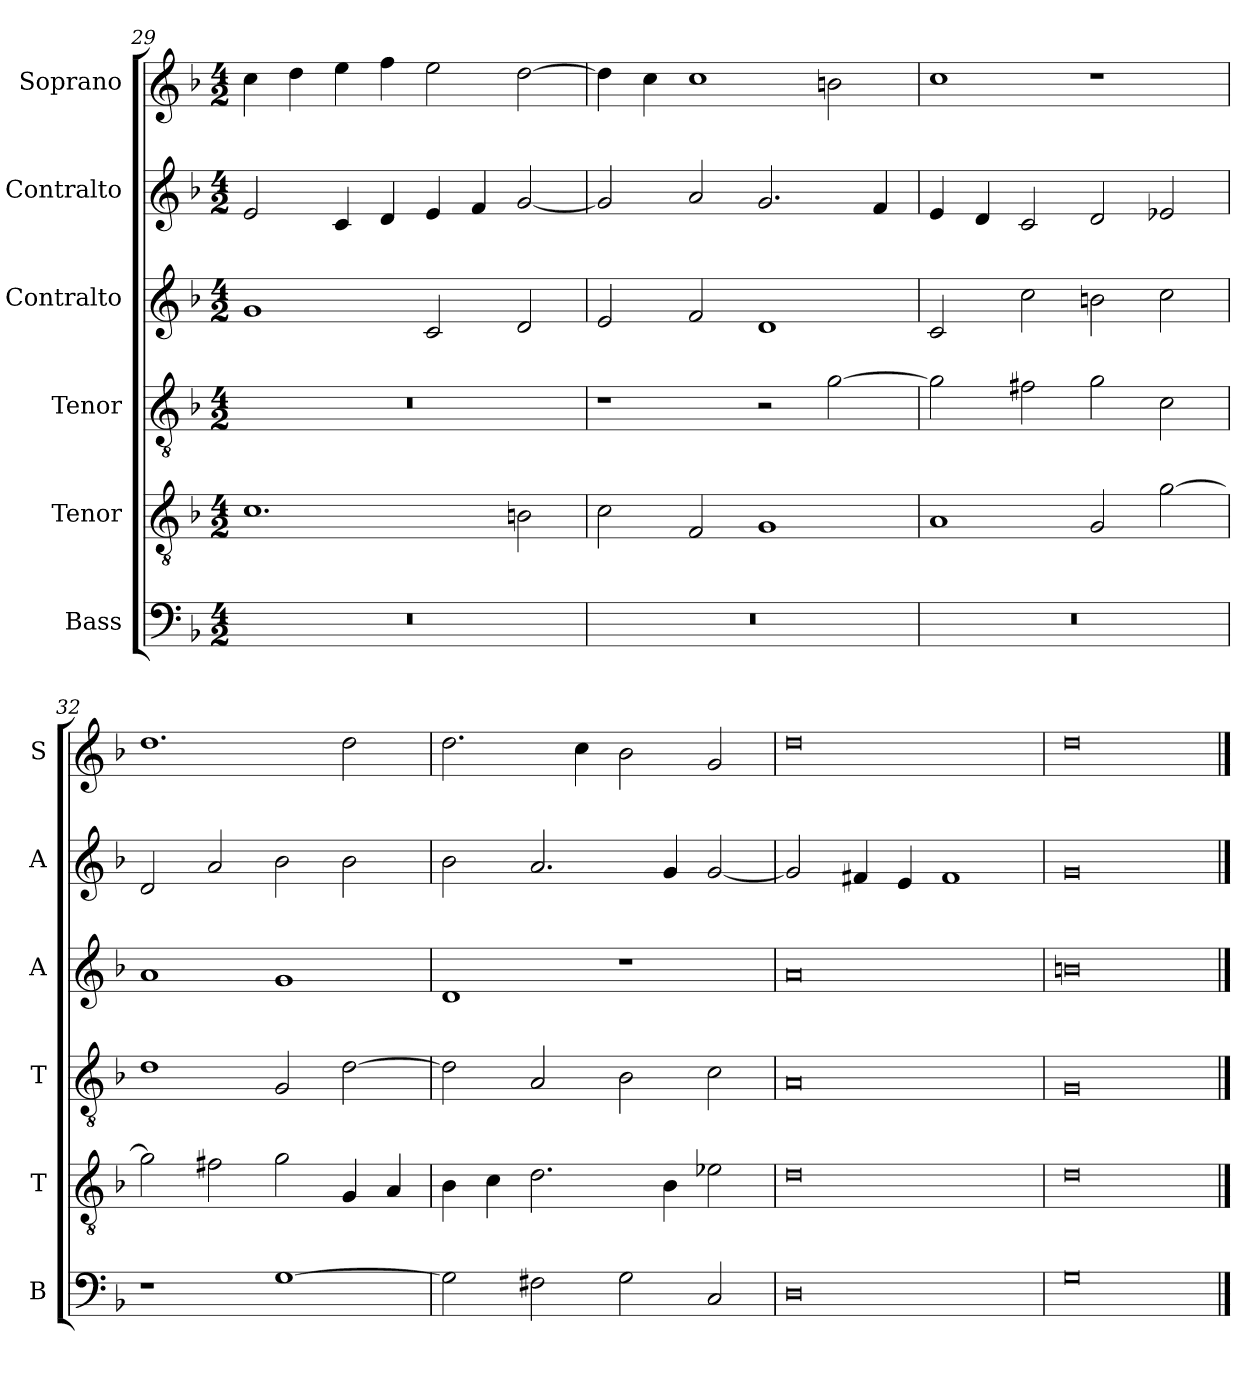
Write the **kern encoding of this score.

**kern	**kern	**kern	**kern	**kern	**kern
*part6	*part5	*part4	*part3	*part2	*part1
*staff6	*staff5	*staff4	*staff3	*staff2	*staff1
*I"Bass	*I"Tenor	*I"Tenor	*I"Contralto	*I"Contralto	*I"Soprano
*I'B	*I'T	*I'T	*I'A	*I'A	*I'S
*clefF4	*clefGv2	*clefGv2	*clefG2	*clefG2	*clefG2
*k[b-]	*k[b-]	*k[b-]	*k[b-]	*k[b-]	*k[b-]
*G:dor	*G:dor	*G:dor	*G:dor	*G:dor	*G:dor
*M4/2	*M4/2	*M4/2	*M4/2	*M4/2	*M4/2
=29	=29	=29	=29	=29	=29
0r	1.c	0r	1g	2e	4cc
.	.	.	.	.	4dd
.	.	.	.	4c	4ee
.	.	.	.	4d	4ff
.	.	.	2c	4e	2ee
.	.	.	.	4f	.
.	2Bn	.	2d	[2g	[2dd
=30	=30	=30	=30	=30	=30
0r	2c	1r	2e	2g]	4dd]
.	.	.	.	.	4cc
.	2F	.	2f	2a	1cc
.	1G	2r	1d	2.g	.
.	.	[2g	.	.	2bn
.	.	.	.	4f	.
=31	=31	=31	=31	=31	=31
0r	1A	2g]	2c	4e	1cc
.	.	.	.	4d	.
.	.	2f#X	2cc	2c	.
.	2G	2g	2bn	2d	1r
.	[2g	2c	2cc	2e-X	.
=32	=32	=32	=32	=32	=32
1r	2g]	1d	1a	2d	1.dd
.	2f#X	.	.	2a	.
[1G	2g	2G	1g	2b-	.
.	4G	[2d	.	2b-	2dd
.	4A	.	.	.	.
=33	=33	=33	=33	=33	=33
2G]	4B-	2d]	1d	2b-	2.dd
.	4c	.	.	.	.
2F#X	2.d	2A	.	2.a	.
.	.	.	.	.	4cc
2G	.	2B-	1r	.	2b-
.	4B-	.	.	4g	.
2C	2e-X	2c	.	[2g	2g
=34	=34	=34	=34	=34	=34
0D	0d	0A	0a	2g]	0dd
.	.	.	.	4f#X	.
.	.	.	.	4e	.
.	.	.	.	1f#	.
=35	=35	=35	=35	=35	=35
0G	0d	0G	0bn	0g	0dd
==	==	==	==	==	==
*-	*-	*-	*-	*-	*-
